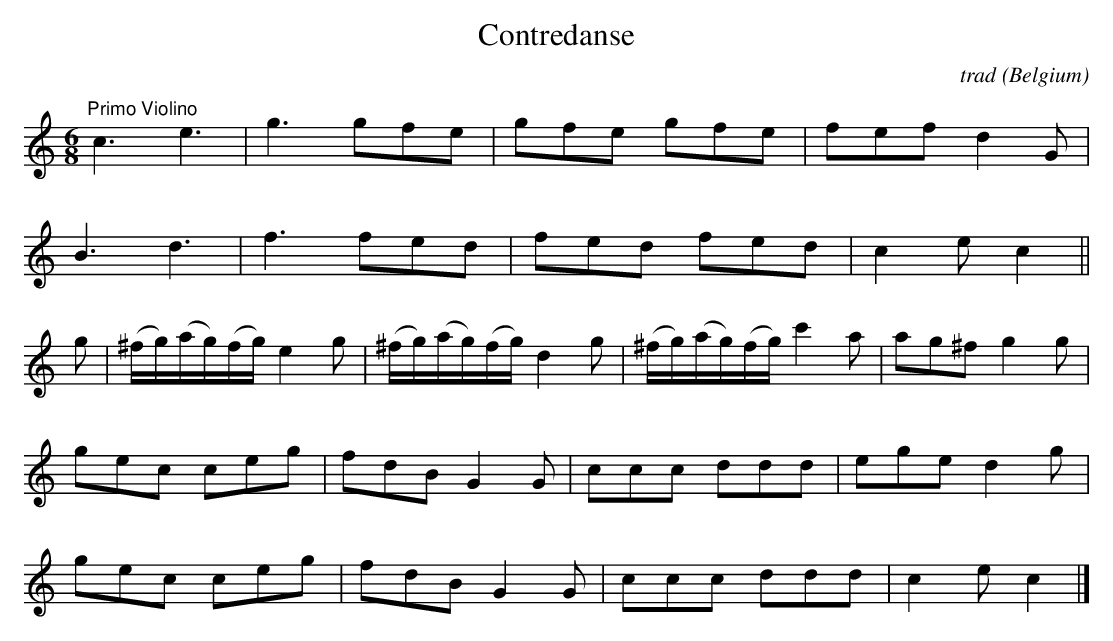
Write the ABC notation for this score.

X:1
T:Contredanse
C:trad
O:Belgium
M:6/8
L:1/8
K:Cmaj
[V:1]"Primo Violino"
c3 e3|g3 gfe|gfe gfe|fef d2G|
B3 d3|f3 fed|fed fed|c2e c2||
g|(^f/2g/2)(a/2g/2)(f/2g/2) e2g|(^f/2g/2)(a/2g/2)(f/2g/2) d2g|(^f/2g/2)(a/2g/2)(f/2g/2) c'2a|ag^f g2g|
gec ceg|fdB G2G|ccc ddd|ege d2g|
gec ceg|fdB G2G|ccc ddd|c2e c2|]
